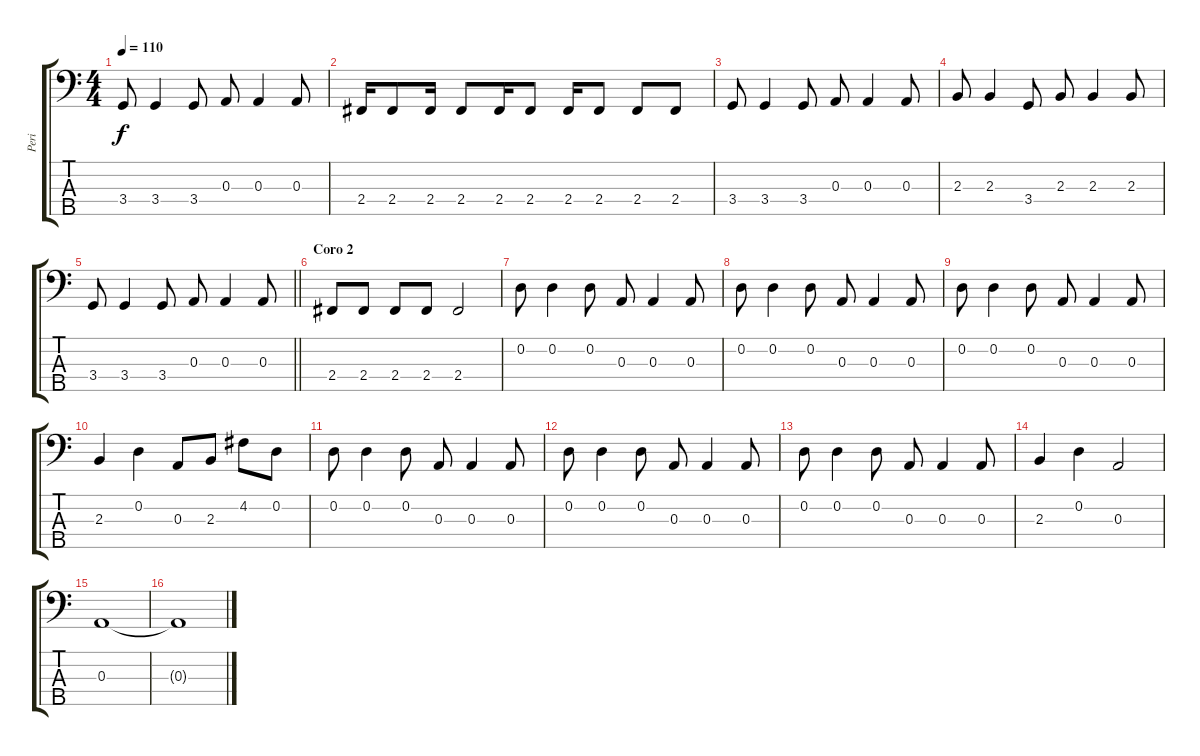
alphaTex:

\track ("Peri" "Peri") {instrument electricbassfinger}
\staff {score tabs}
\tuning (G2 D2 A1 E1 B0) {hide}
\ts (4 4)
\tempo 110
\clef f4
\ks c
3.4.8{dy f} 3.4.4 3.4.8 0.3.8 0.3.4 0.3.8 |
2.4.16 2.4.8 2.4.16 2.4.8 2.4.16 2.4.8 2.4.16 2.4.8 2.4.8 2.4.8 |
3.4.8 3.4.4 3.4.8 0.3.8 0.3.4 0.3.8 |
2.3.8 2.3.4 3.4.8 2.3.8 2.3.4 2.3.8 |
\barLineRight lightlight
3.4.8 3.4.4 3.4.8 0.3.8 0.3.4 0.3.8 |
\section ("" "Coro 2")
2.4.8 2.4.8 2.4.8 2.4.8 2.4.2 |
0.2.8 0.2.4 0.2.8 0.3.8 0.3.4 0.3.8 |
0.2.8 0.2.4 0.2.8 0.3.8 0.3.4 0.3.8 |
0.2.8 0.2.4 0.2.8 0.3.8 0.3.4 0.3.8 |
2.3.4 0.2.4 0.3.8 2.3.8 4.2.8 0.2.8 |
0.2.8 0.2.4 0.2.8 0.3.8 0.3.4 0.3.8 |
0.2.8 0.2.4 0.2.8 0.3.8 0.3.4 0.3.8 |
0.2.8 0.2.4 0.2.8 0.3.8 0.3.4 0.3.8 |
2.3.4 0.2.4 0.3.2 |
0.3.1 |
0.3{t}.1
